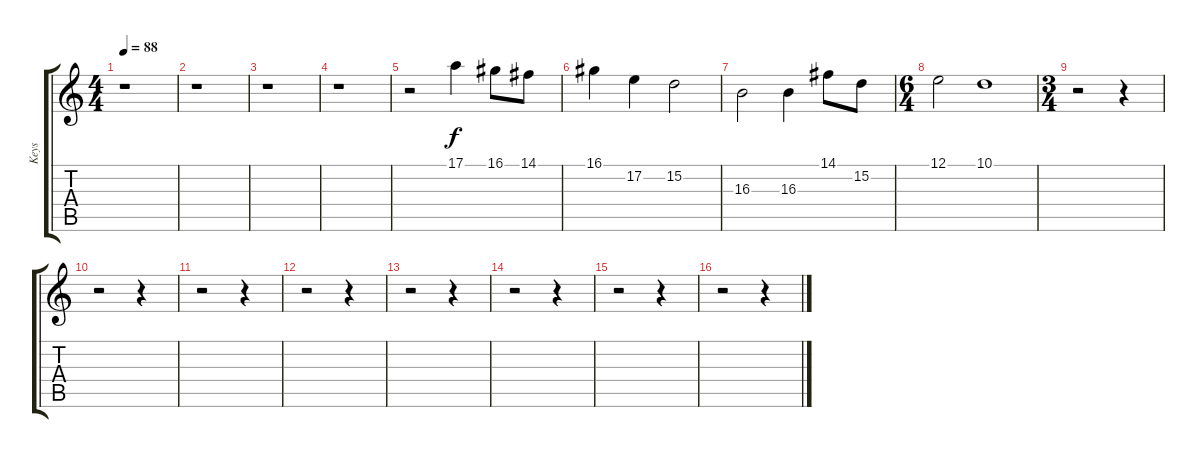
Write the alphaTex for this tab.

\track ("Keys" "Keys") {instrument flute}
\staff {score tabs}
\tuning (E4 B3 G3 D3 A2 E2) {hide}
\ts (4 4)
\tempo 88
\clef g2
\ks c
r.1{dy f} |
r.1 |
r.1 |
r.1 |
r.2 17.1.4 16.1.8 14.1.8 |
16.1.4 17.2.4 15.2.2 |
16.3.2 16.3.4 14.1.8 15.2.8 |
\ts (6 4)
12.1.2 10.1.1 |
\ts (3 4)
r.2 r.4 |
r.2 r.4 |
r.2 r.4 |
r.2 r.4 |
r.2 r.4 |
r.2 r.4 |
r.2 r.4 |
r.2 r.4
